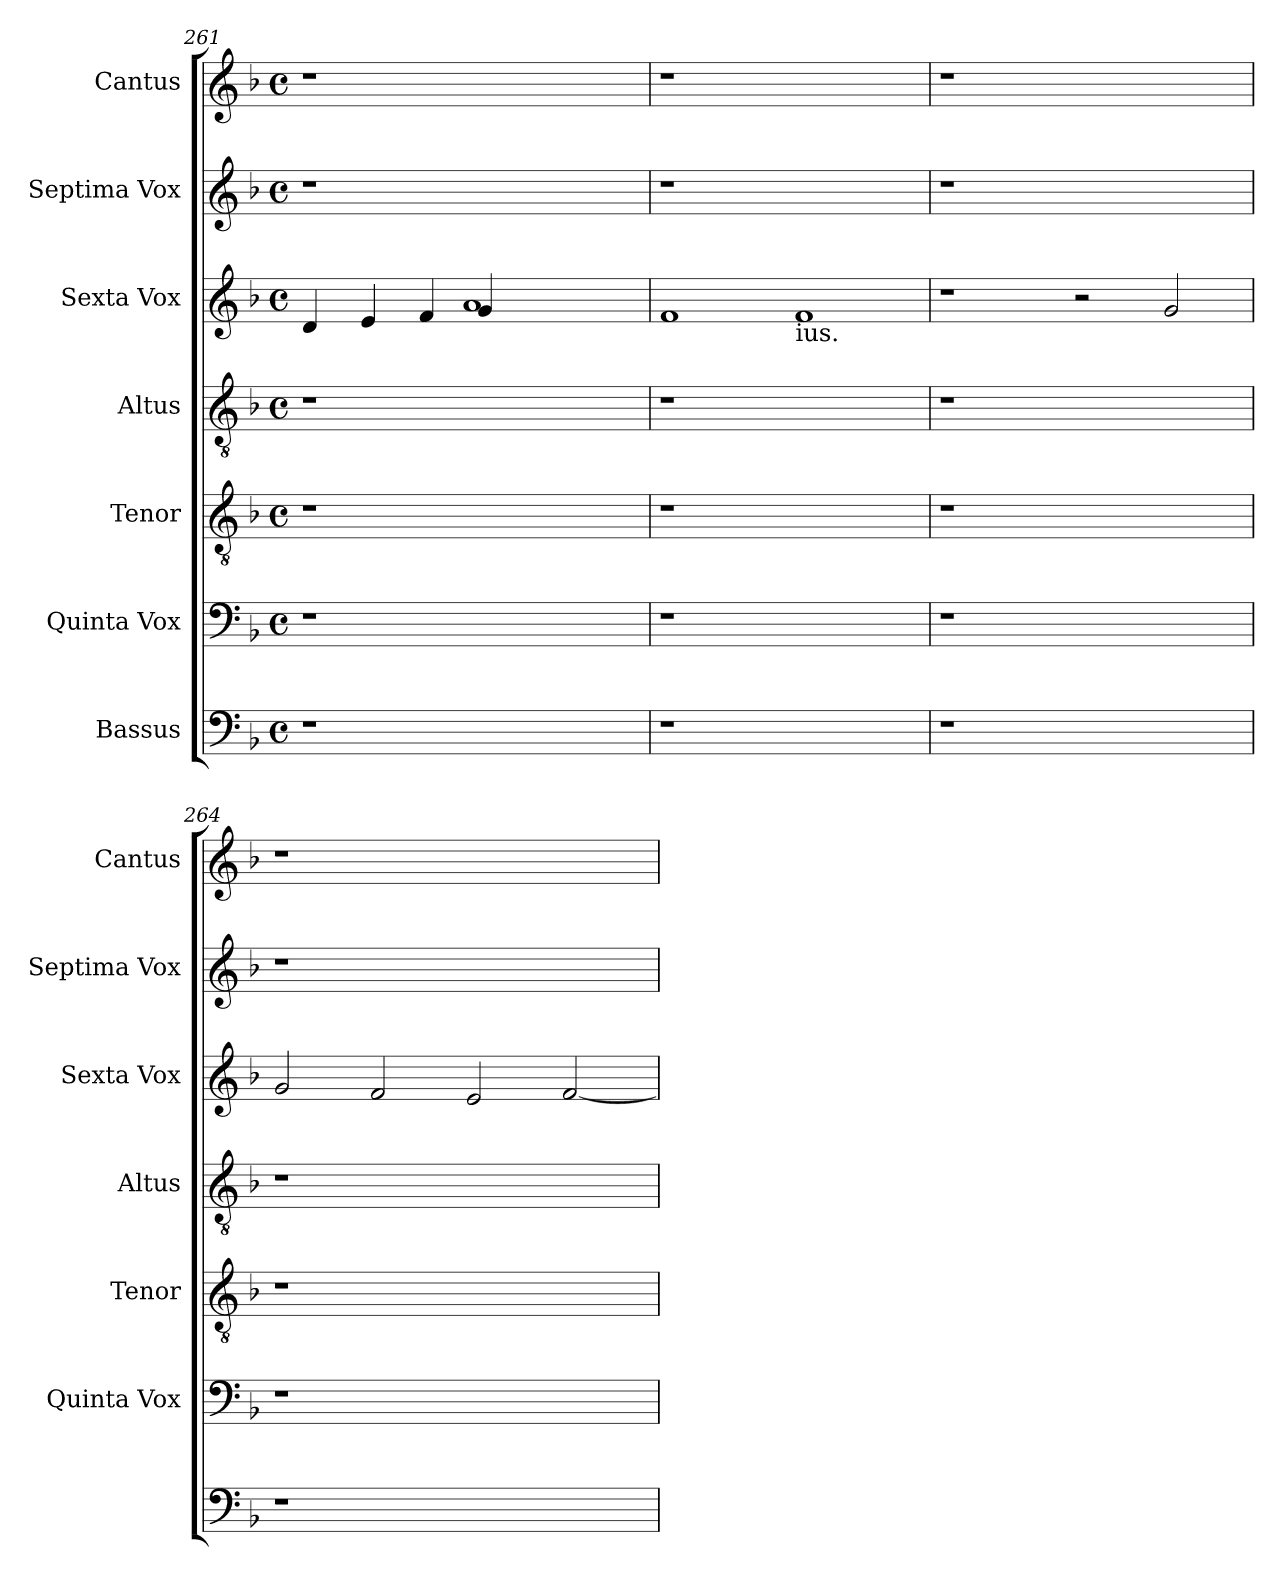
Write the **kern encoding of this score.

**kern	**kern	**kern	**kern	**kern	**kern	**kern
*part7	*part6	*part5	*part4	*part3	*part2	*part1
*staff7	*staff6	*staff5	*staff4	*staff3	*staff2	*staff1
*I"Bassus	*I"Quinta Vox	*I"Tenor	*I"Altus	*I"Sexta Vox	*I"Septima Vox	*I"Cantus
*	*I'Quinta Vox	*I'Tenor	*I'Altus	*I'Sexta Vox	*I'Septima Vox	*I'Cantus
*clefF4	*clefF4	*clefGv2	*clefGv2	*clefG2	*clefG2	*clefG2
*k[b-]	*k[b-]	*k[b-]	*k[b-]	*k[b-]	*k[b-]	*k[b-]
*F:	*F:	*F:	*F:	*F:	*F:	*F:
*M4/4	*M4/4	*M4/4	*M4/4	*M4/4	*M4/4	*M4/4
*met(c)	*met(c)	*met(c)	*met(c)	*met(c)	*met(c)	*met(c)
=261	=261	=261	=261	=261	=261	=261
*	*	*	*	*^	*	*
1r	1r	1r	1r	4d/	2.ryy	1r	1r
.	.	.	.	4e/	.	.	.
.	.	.	.	4f/	.	.	.
.	.	.	.	4g/	1a	.	.
2.ryy	2.ryy	2.ryy	2.ryy	2.ryy	.	2.ryy	2.ryy
*	*	*	*	*v	*v	*	*
=262	=262	=262	=262	=262	=262	=262
1r	1r	1r	1r	1f	1r	1r
!	!	!	!	!LO:TX:b:t=ius.	!	!
1ryy	1ryy	1ryy	1ryy	1f	1ryy	1ryy
!!LO:LB:g=z
=263	=263	=263	=263	=263	=263	=263
1r	1r	1r	1r	1r	1r	1r
1ryy	1ryy	1ryy	1ryy	2r	1ryy	1ryy
.	.	.	.	2g/	.	.
=264	=264	=264	=264	=264	=264	=264
1r	1r	1r	1r	2g/	1r	1r
.	.	.	.	2f/	.	.
1ryy	1ryy	1ryy	1ryy	2e/	1ryy	1ryy
.	.	.	.	[<2f/	.	.
=	=	=	=	=	=	=
*-	*-	*-	*-	*-	*-	*-
